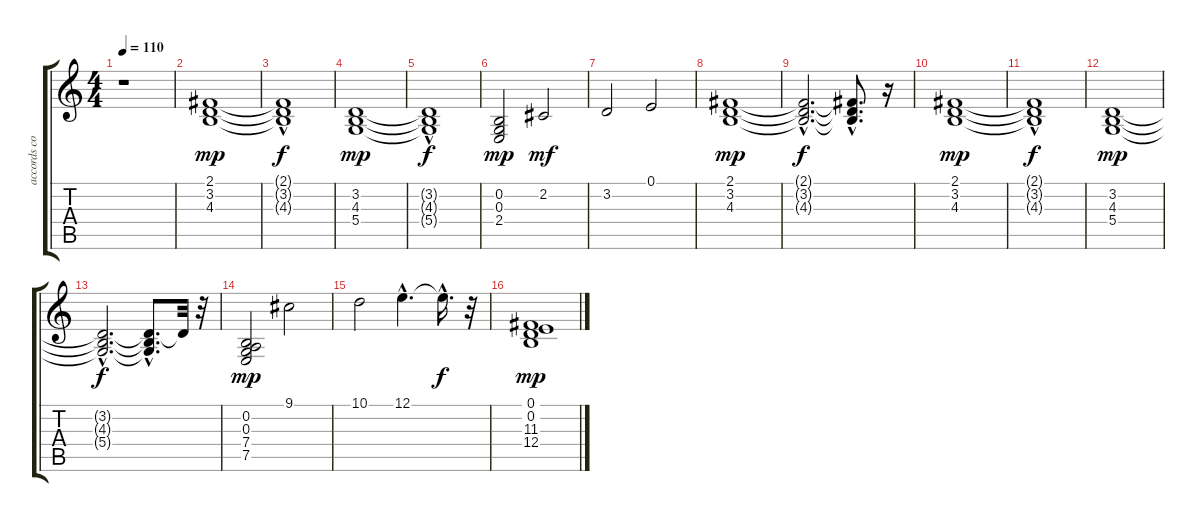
\track ("accords cordes" "accords co") {instrument stringensemble1}
\staff {score tabs}
\tuning (E4 B3 G3 D3 A2 E2) {hide}
\ts (4 4)
\tempo 110
\clef g2
\ks c
r.1{dy mp} |
(2.1 3.2 4.3).1 |
(2.1{t} 3.2{hac t} 4.3{hac t}).1{dy f} |
(3.2 4.3 5.4).1{dy mp} |
(3.2{t} 4.3{hac t} 5.4{hac t}).1{dy f} |
(0.2 0.3 2.4).2{dy mp} 2.2.2{dy mf} |
3.2.2 0.1.2 |
(2.1 3.2 4.3).1{dy mp} |
(2.1{hac t} 3.2{hac t} 4.3{hac t}).2{d dy f} (2.1{hac t} 3.2{hac t} 4.3{hac t}).8{d} r.16 |
(2.1 3.2 4.3).1{dy mp} |
(2.1{t} 3.2{hac t} 4.3{hac t}).1{dy f} |
(3.2 4.3 5.4).1{dy mp} |
(3.2{hac t} 4.3{hac t} 5.4{hac t}).2{d dy f} (3.2{hac t} 4.3{hac t} 5.4{hac t}).8{d} 3.2{t}.32 r.32 |
(0.2 0.3 7.4 7.5).2{dy mp} 9.1.2 |
10.1.2 12.1{hac}.4{d} 12.1{hac t}.16{d dy f} r.32 |
(0.1 0.2 11.3 12.4).1{dy mp}
